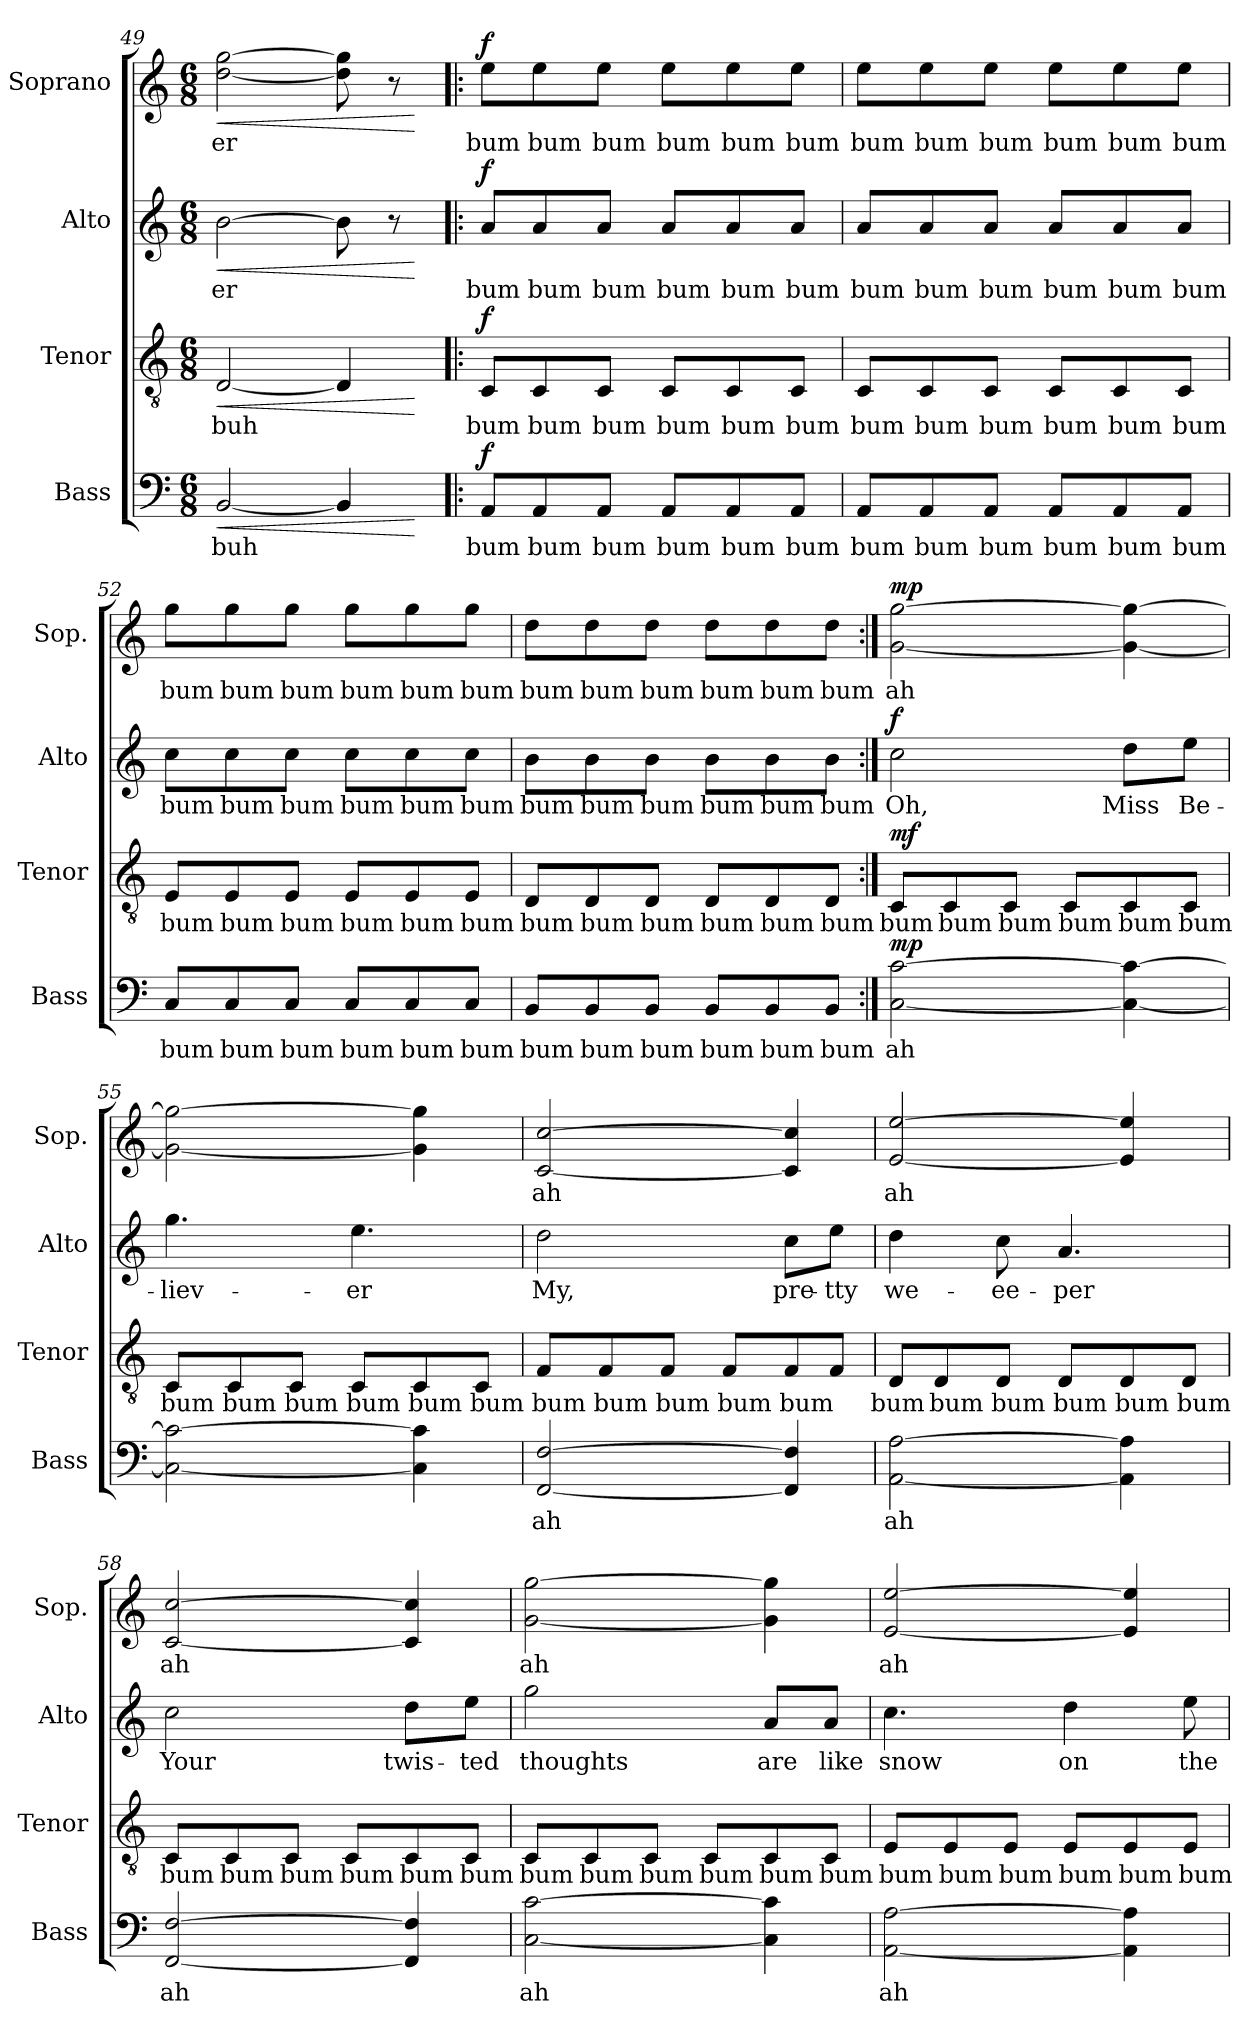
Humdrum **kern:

**kern	**text	**dynam	**kern	**text	**dynam	**kern	**text	**dynam	**kern	**text	**dynam
*part4	*part4	*part4	*part3	*part3	*part3	*part2	*part2	*part2	*part1	*part1	*part1
*staff4	*staff4	*staff4	*staff3	*staff3	*staff3	*staff2	*staff2	*staff2	*staff1	*staff1	*staff1
*I"Bass	*	*	*I"Tenor	*	*	*I"Alto	*	*	*I"Soprano	*	*
*I'Bass	*	*	*I'Tenor	*	*	*I'Alto	*	*	*I'Sop.	*	*
!!LO:PB:g=z
*clefF4	*	*	*clefGv2	*	*	*clefG2	*	*	*clefG2	*	*
*k[]	*	*	*k[]	*	*	*k[]	*	*	*k[]	*	*
*M6/8	*	*	*M6/8	*	*	*M6/8	*	*	*M6/8	*	*
=49	=49	=49	=49	=49	=49	=49	=49	=49	=49	=49	=49
!	!	!LO:HP:b	!	!	!LO:HP:b	!	!	!LO:HP:b	!	!	!LO:HP:b
[2BB/	buh	<	[2D/	buh	<	[2b\	-er	<	[2dd\ [2gg\	-er	<
4BB/]	.	.	4D/]	.	.	8b\]	.	.	8dd\] 8gg\]	.	.
.	.	.	.	.	.	8r	.	.	8r	.	.
.	.	[	.	.	[	.	.	[	.	.	[
=50!|:	=50!|:	=50!|:	=50!|:	=50!|:	=50!|:	=50!|:	=50!|:	=50!|:	=50!|:	=50!|:	=50!|:
!	!	!LO:DY:b	!	!	!LO:DY:b	!	!	!LO:DY:b	!	!	!LO:DY:b
8AA/L	bum	f	8C/L	bum	f	8a/L	bum	f	8ee\L	bum	f
8AA/	bum	.	8C/	bum	.	8a/	bum	.	8ee\	bum	.
8AA/J	bum	.	8C/J	bum	.	8a/J	bum	.	8ee\J	bum	.
8AA/L	bum	.	8C/L	bum	.	8a/L	bum	.	8ee\L	bum	.
8AA/	bum	.	8C/	bum	.	8a/	bum	.	8ee\	bum	.
8AA/J	bum	.	8C/J	bum	.	8a/J	bum	.	8ee\J	bum	.
=51	=51	=51	=51	=51	=51	=51	=51	=51	=51	=51	=51
8AA/L	bum	.	8C/L	bum	.	8a/L	bum	.	8ee\L	bum	.
8AA/	bum	.	8C/	bum	.	8a/	bum	.	8ee\	bum	.
8AA/J	bum	.	8C/J	bum	.	8a/J	bum	.	8ee\J	bum	.
8AA/L	bum	.	8C/L	bum	.	8a/L	bum	.	8ee\L	bum	.
8AA/	bum	.	8C/	bum	.	8a/	bum	.	8ee\	bum	.
8AA/J	bum	.	8C/J	bum	.	8a/J	bum	.	8ee\J	bum	.
!!LO:LB:g=z
=52	=52	=52	=52	=52	=52	=52	=52	=52	=52	=52	=52
8C/L	bum	.	8E/L	bum	.	8cc\L	bum	.	8gg\L	bum	.
8C/	bum	.	8E/	bum	.	8cc\	bum	.	8gg\	bum	.
8C/J	bum	.	8E/J	bum	.	8cc\J	bum	.	8gg\J	bum	.
8C/L	bum	.	8E/L	bum	.	8cc\L	bum	.	8gg\L	bum	.
8C/	bum	.	8E/	bum	.	8cc\	bum	.	8gg\	bum	.
8C/J	bum	.	8E/J	bum	.	8cc\J	bum	.	8gg\J	bum	.
=53	=53	=53	=53	=53	=53	=53	=53	=53	=53	=53	=53
8BB/L	bum	.	8D/L	bum	.	8b\L	bum	.	8dd\L	bum	.
8BB/	bum	.	8D/	bum	.	8b\	bum	.	8dd\	bum	.
8BB/J	bum	.	8D/J	bum	.	8b\J	bum	.	8dd\J	bum	.
8BB/L	bum	.	8D/L	bum	.	8b\L	bum	.	8dd\L	bum	.
8BB/	bum	.	8D/	bum	.	8b\	bum	.	8dd\	bum	.
8BB/J	bum	.	8D/J	bum	.	8b\J	bum	.	8dd\J	bum	.
=54:|!	=54:|!	=54:|!	=54:|!	=54:|!	=54:|!	=54:|!	=54:|!	=54:|!	=54:|!	=54:|!	=54:|!
!	!	!LO:DY:b	!	!	!LO:DY:b	!	!	!LO:DY:b	!	!	!LO:DY:b
[2C\ [2c\	ah	mp	8C/L	bum	mf	2cc\	Oh,	f	[2g\ [2gg\	ah	mp
.	.	.	8C/	bum	.	.	.	.	.	.	.
.	.	.	8C/J	bum	.	.	.	.	.	.	.
.	.	.	8C/L	bum	.	.	.	.	.	.	.
4C\_ 4c\_	.	.	8C/	bum	.	8dd\L	Miss	.	4g\_ 4gg\_	.	.
.	.	.	8C/J	bum	.	8ee\J	Be-	.	.	.	.
!!LO:PB:g=z
=55	=55	=55	=55	=55	=55	=55	=55	=55	=55	=55	=55
2C\_ 2c\_	.	.	8C/L	bum	.	4.gg\	-liev-	.	2g\_ 2gg\_	.	.
.	.	.	8C/	bum	.	.	.	.	.	.	.
.	.	.	8C/J	bum	.	.	.	.	.	.	.
.	.	.	8C/L	bum	.	4.ee\	-er	.	.	.	.
4C\] 4c\]	.	.	8C/	bum	.	.	.	.	4g\] 4gg\]	.	.
.	.	.	8C/J	bum	.	.	.	.	.	.	.
=56	=56	=56	=56	=56	=56	=56	=56	=56	=56	=56	=56
[2FF/ [2F/	ah	.	8F/L	bum	.	2dd\	My,	.	[2c/ [2cc/	ah	.
.	.	.	8F/	bum	.	.	.	.	.	.	.
.	.	.	8F/J	bum	.	.	.	.	.	.	.
.	.	.	8F/L	bum	.	.	.	.	.	.	.
4FF/] 4F/]	.	.	8F/	bum	.	8cc\L	pre-	.	4c/] 4cc/]	.	.
.	.	.	8F/J	.	.	8ee\J	-tty	.	.	.	.
=57	=57	=57	=57	=57	=57	=57	=57	=57	=57	=57	=57
[2AA\ [2A\	ah	.	8D/L	bum	.	4dd\	we-	.	[2e/ [2ee/	ah	.
.	.	.	8D/	bum	.	.	.	.	.	.	.
.	.	.	8D/J	bum	.	8cc\	-ee-	.	.	.	.
.	.	.	8D/L	bum	.	4.a/	-per	.	.	.	.
4AA\] 4A\]	.	.	8D/	bum	.	.	.	.	4e/] 4ee/]	.	.
.	.	.	8D/J	bum	.	.	.	.	.	.	.
!!LO:LB:g=z
=58	=58	=58	=58	=58	=58	=58	=58	=58	=58	=58	=58
[2FF/ [2F/	ah	.	8C/L	bum	.	2cc\	Your	.	[2c/ [2cc/	ah	.
.	.	.	8C/	bum	.	.	.	.	.	.	.
.	.	.	8C/J	bum	.	.	.	.	.	.	.
.	.	.	8C/L	bum	.	.	.	.	.	.	.
4FF/] 4F/]	.	.	8C/	bum	.	8dd\L	twis-	.	4c/] 4cc/]	.	.
.	.	.	8C/J	bum	.	8ee\J	-ted	.	.	.	.
=59	=59	=59	=59	=59	=59	=59	=59	=59	=59	=59	=59
[2C\ [2c\	ah	.	8C/L	bum	.	2gg\	thoughts	.	[2g\ [2gg\	ah	.
.	.	.	8C/	bum	.	.	.	.	.	.	.
.	.	.	8C/J	bum	.	.	.	.	.	.	.
.	.	.	8C/L	bum	.	.	.	.	.	.	.
4C\] 4c\]	.	.	8C/	bum	.	8a/L	are	.	4g\] 4gg\]	.	.
.	.	.	8C/J	bum	.	8a/J	like	.	.	.	.
!!LO:PB:g=z
=60	=60	=60	=60	=60	=60	=60	=60	=60	=60	=60	=60
[2AA\ [2A\	ah	.	8E/L	bum	.	4.cc\	snow	.	[2e/ [2ee/	ah	.
.	.	.	8E/	bum	.	.	.	.	.	.	.
.	.	.	8E/J	bum	.	.	.	.	.	.	.
.	.	.	8E/L	bum	.	4dd\	on	.	.	.	.
4AA\] 4A\]	.	.	8E/	bum	.	.	.	.	4e/] 4ee/]	.	.
.	.	.	8E/J	bum	.	8ee\	the	.	.	.	.
=	=	=	=	=	=	=	=	=	=	=	=
*-	*-	*-	*-	*-	*-	*-	*-	*-	*-	*-	*-
